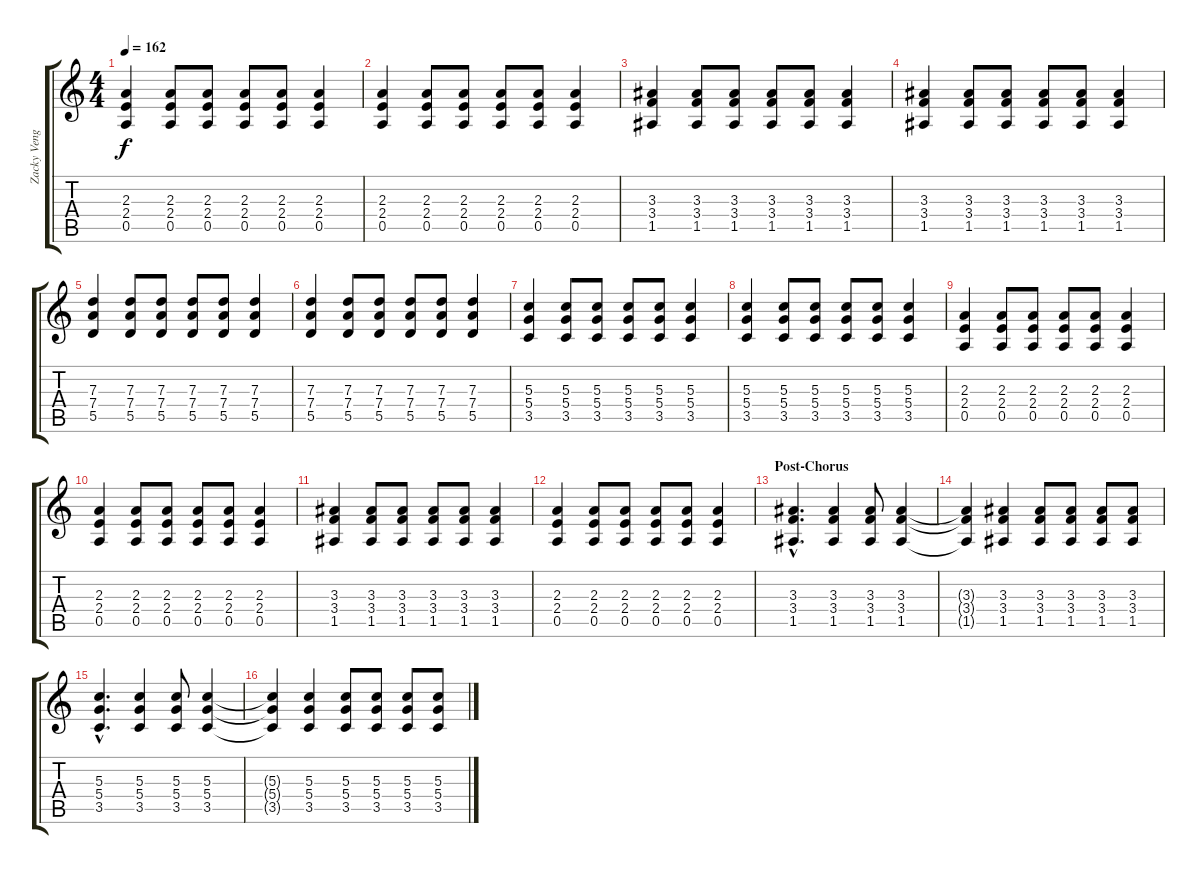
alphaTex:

\track ("Zacky Vengeance" "Zacky Veng") {instrument distortionguitar}
\staff {score tabs}
\tuning (E4 B3 G3 D3 A2 D2) {hide}
\ts (4 4)
\tempo 162
\clef g2
\ks c
(2.3 2.4 0.5).4{dy f} (2.3 2.4 0.5).8 (2.3 2.4 0.5).8 (2.3 2.4 0.5).8 (2.3 2.4 0.5).8 (2.3 2.4 0.5).4 |
(2.3 2.4 0.5).4 (2.3 2.4 0.5).8 (2.3 2.4 0.5).8 (2.3 2.4 0.5).8 (2.3 2.4 0.5).8 (2.3 2.4 0.5).4 |
(3.3 3.4 1.5).4 (3.3 3.4 1.5).8 (3.3 3.4 1.5).8 (3.3 3.4 1.5).8 (3.3 3.4 1.5).8 (3.3 3.4 1.5).4 |
(3.3 3.4 1.5).4 (3.3 3.4 1.5).8 (3.3 3.4 1.5).8 (3.3 3.4 1.5).8 (3.3 3.4 1.5).8 (3.3 3.4 1.5).4 |
(7.3 7.4 5.5).4 (7.3 7.4 5.5).8 (7.3 7.4 5.5).8 (7.3 7.4 5.5).8 (7.3 7.4 5.5).8 (7.3 7.4 5.5).4 |
(7.3 7.4 5.5).4 (7.3 7.4 5.5).8 (7.3 7.4 5.5).8 (7.3 7.4 5.5).8 (7.3 7.4 5.5).8 (7.3 7.4 5.5).4 |
(5.3 5.4 3.5).4 (5.3 5.4 3.5).8 (5.3 5.4 3.5).8 (5.3 5.4 3.5).8 (5.3 5.4 3.5).8 (5.3 5.4 3.5).4 |
(5.3 5.4 3.5).4 (5.3 5.4 3.5).8 (5.3 5.4 3.5).8 (5.3 5.4 3.5).8 (5.3 5.4 3.5).8 (5.3 5.4 3.5).4 |
(2.3 2.4 0.5).4 (2.3 2.4 0.5).8 (2.3 2.4 0.5).8 (2.3 2.4 0.5).8 (2.3 2.4 0.5).8 (2.3 2.4 0.5).4 |
(2.3 2.4 0.5).4 (2.3 2.4 0.5).8 (2.3 2.4 0.5).8 (2.3 2.4 0.5).8 (2.3 2.4 0.5).8 (2.3 2.4 0.5).4 |
(3.3 3.4 1.5).4 (3.3 3.4 1.5).8 (3.3 3.4 1.5).8 (3.3 3.4 1.5).8 (3.3 3.4 1.5).8 (3.3 3.4 1.5).4 |
(2.3 2.4 0.5).4 (2.3 2.4 0.5).8 (2.3 2.4 0.5).8 (2.3 2.4 0.5).8 (2.3 2.4 0.5).8 (2.3 2.4 0.5).4 |
\section ("" "Post-Chorus")
(3.3{hac} 3.4{hac} 1.5{hac}).4{d} (3.3 3.4 1.5).4 (3.3 3.4 1.5).8 (3.3 3.4 1.5).4 |
(3.3{t} 3.4{t} 1.5{t}).4 (3.3 3.4 1.5).4 (3.3 3.4 1.5).8 (3.3 3.4 1.5).8 (3.3 3.4 1.5).8 (3.3 3.4 1.5).8 |
(5.3{hac} 5.4{hac} 3.5{hac}).4{d} (5.3 5.4 3.5).4 (5.3 5.4 3.5).8 (5.3 5.4 3.5).4 |
(5.3{t} 5.4{t} 3.5{t}).4 (5.3 5.4 3.5).4 (5.3 5.4 3.5).8 (5.3 5.4 3.5).8 (5.3 5.4 3.5).8 (5.3 5.4 3.5).8
